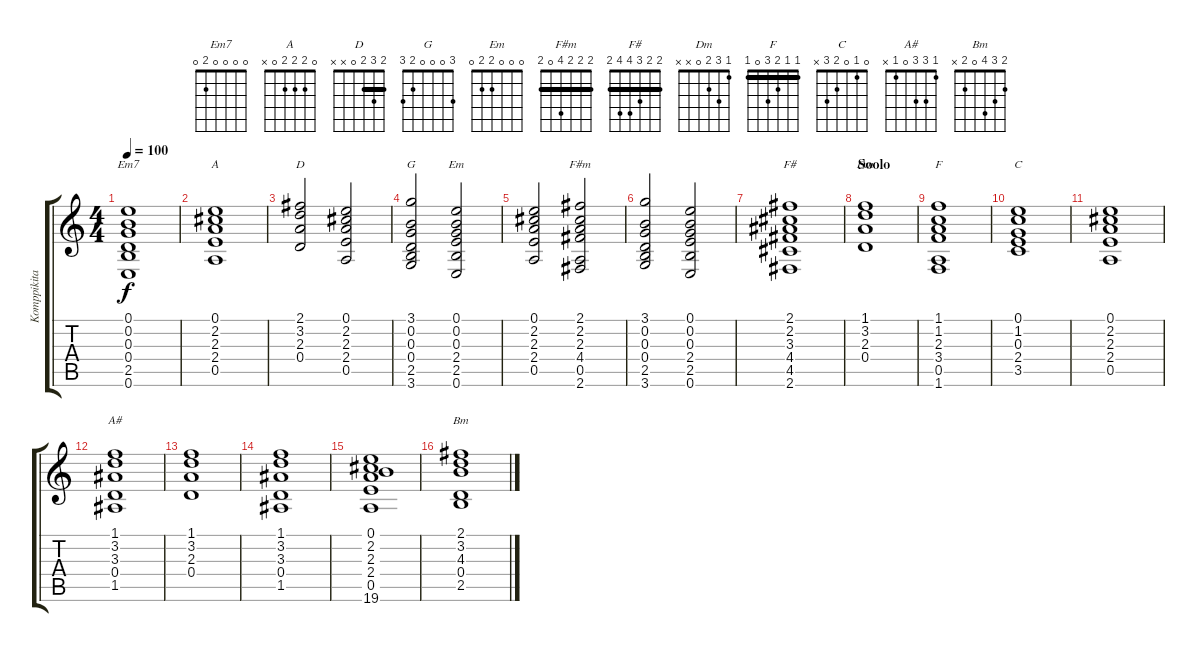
\track ("Komppikitara" "Komppikita") {instrument distortionguitar}
\staff {score tabs}
\tuning (E4 B3 G3 D3 A2 E2) {hide}
\chord ("Em7" 0 0 0 0 2 0)
\chord ("A" 0 2 2 2 0 x)
\chord ("D" 2 3 2 0 x x) {barre 2}
\chord ("G" 3 0 0 0 2 3)
\chord ("Em" 0 0 0 2 2 0)
\chord ("F#m" 2 2 2 4 0 2) {barre 2}
\chord ("F#" 2 2 3 4 4 2) {barre 2}
\chord ("Dm" 1 3 2 0 x x)
\chord ("F" 1 1 2 3 0 1) {barre 1}
\chord ("C" 0 1 0 2 3 x)
\chord ("A#" 1 3 3 0 1 x)
\chord ("Bm" 2 3 4 0 2 x)
\ts (4 4)
\tempo 100
\clef g2
\ks c
(0.1 0.2 0.3 0.4 2.5 0.6).1{ch "Em7" dy f} |
(0.1 2.2 2.3 2.4 0.5).1{ch "A"} |
(2.1 3.2 2.3 0.4).2{ch "D"} (0.1 2.2 2.3 2.4 0.5).2 |
(3.1 0.2 0.3 0.4 2.5 3.6).2{ch "G"} (0.1 0.2 0.3 2.4 2.5 0.6).2{ch "Em"} |
(0.1 2.2 2.3 2.4 0.5).2 (2.1 2.2 2.3 4.4 0.5 2.6).2{ch "F#m"} |
(3.1 0.2 0.3 0.4 2.5 3.6).2 (0.1 0.2 0.3 2.4 2.5 0.6).2 |
(2.1 2.2 3.3 4.4 4.5 2.6).1{ch "F#"} |
\section ("" "Soolo")
(1.1 3.2 2.3 0.4).1{ch "Dm"} |
(1.1 1.2 2.3 3.4 0.5 1.6).1{ch "F"} |
(0.1 1.2 0.3 2.4 3.5).1{ch "C"} |
(0.1 2.2 2.3 2.4 0.5).1 |
(1.1 3.2 3.3 0.4 1.5).1{ch "A#"} |
(1.1 3.2 2.3 0.4).1 |
(1.1 3.2 3.3 0.4 1.5).1 |
(0.1 2.2 2.3 2.4 0.5 19.6).1 |
(2.1 3.2 4.3 0.4 2.5).1{ch "Bm"}
